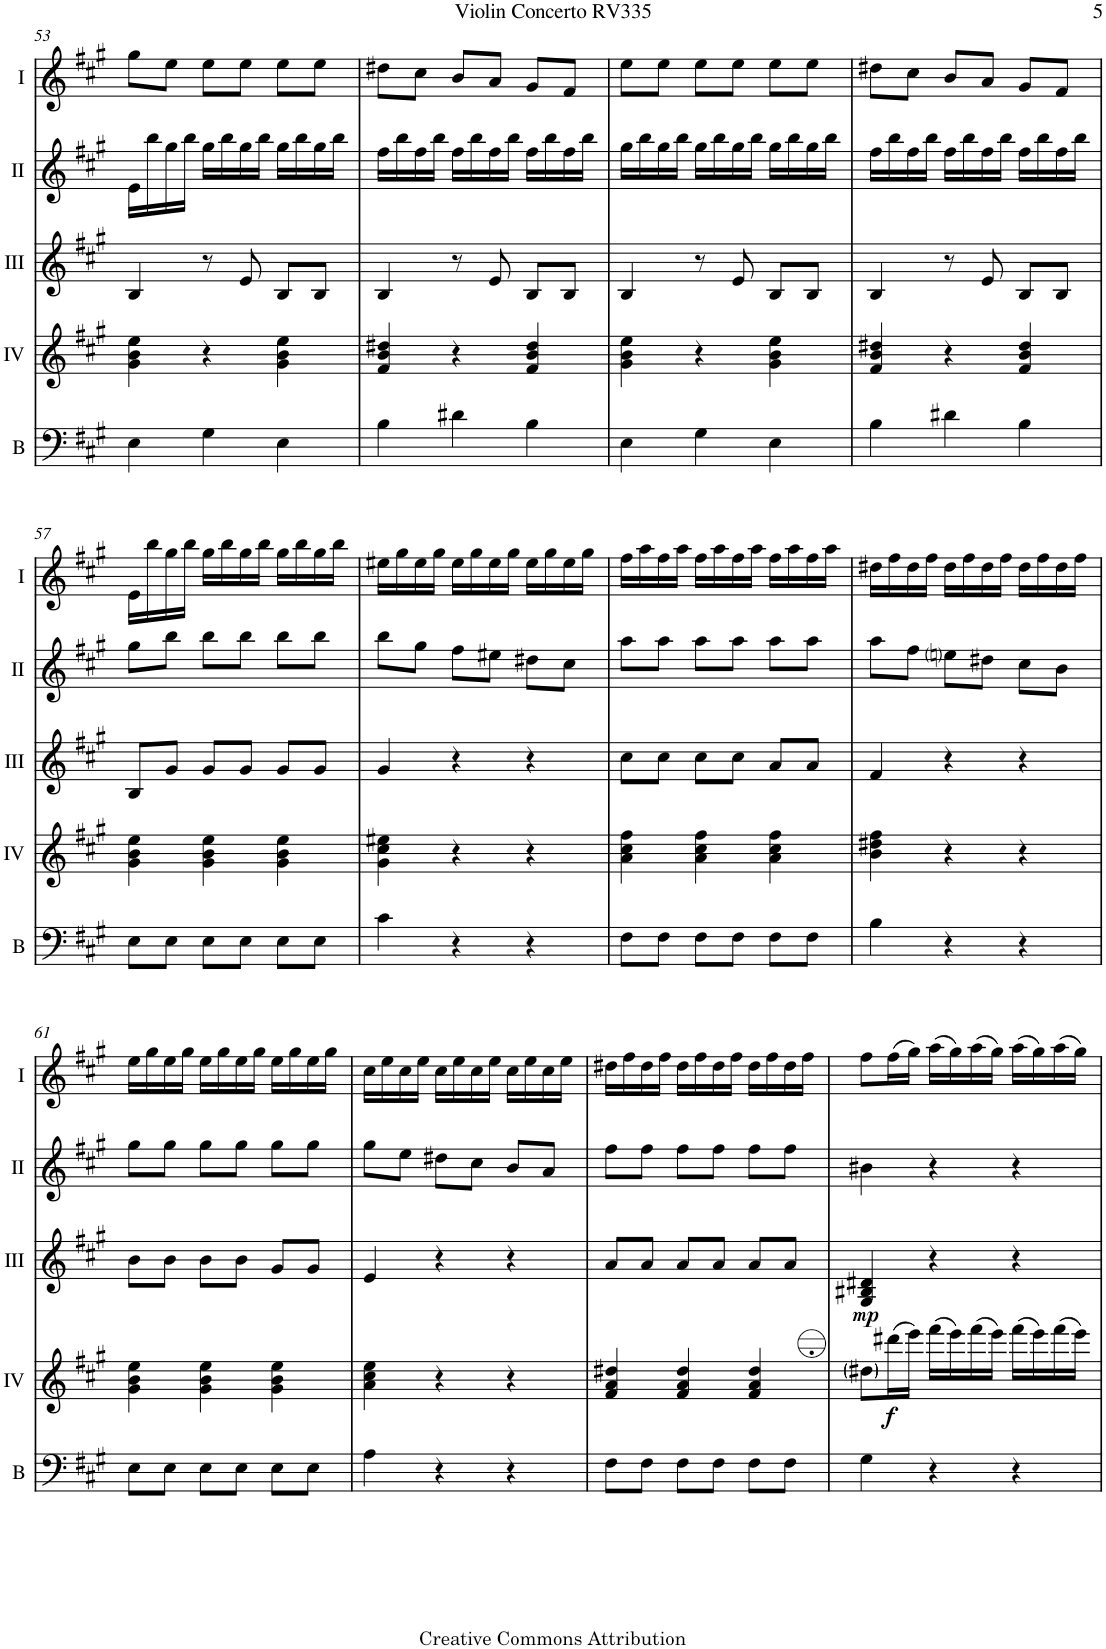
**kern	**kern	**dynam	**kern	**dynam	**kern	**kern
*part5	*part4	*part4	*part3	*part3	*part2	*part1
*staff5	*staff4	*staff4	*staff3	*staff3	*staff2	*staff1
*I"Bass	*I"Acc. 4	*	*I"Acc. 3	*	*I"Acc. 2	*I"Acc. 1
*I'B	*	*	*	*	*	*
!!LO:PB:g=z
*clefF4	*clefG2	*	*clefG2	*	*clefG2	*clefG2
*Trd7c12	*Trd7c12	*	*	*	*	*
*k[f#c#g#]	*k[f#c#g#]	*	*k[f#c#g#]	*	*k[f#c#g#]	*k[f#c#g#]
*M3/4	*M3/4	*	*M3/4	*	*M3/4	*M3/4
=53	=53	=53	=53	=53	=53	=53
4E\	4g#\ 4b\ 4ee\	.	4B/	.	16e\LL	8gg#\L
.	.	.	.	.	16bb\	.
.	.	.	.	.	16gg#\	8ee\J
.	.	.	.	.	16bb\JJ	.
4G#\	4r	.	8r	.	16gg#\LL	8ee\L
.	.	.	.	.	16bb\	.
.	.	.	8e/	.	16gg#\	8ee\J
.	.	.	.	.	16bb\JJ	.
4E\	4g#\ 4b\ 4ee\	.	8B/L	.	16gg#\LL	8ee\L
.	.	.	.	.	16bb\	.
.	.	.	8B/J	.	16gg#\	8ee\J
.	.	.	.	.	16bb\JJ	.
=54	=54	=54	=54	=54	=54	=54
4B\	4f#/ 4b/ 4dd#X/	.	4B/	.	16ff#\LL	8dd#X\L
.	.	.	.	.	16bb\	.
.	.	.	.	.	16ff#\	8cc#\J
.	.	.	.	.	16bb\JJ	.
4d#X\	4r	.	8r	.	16ff#\LL	8b/L
.	.	.	.	.	16bb\	.
.	.	.	8e/	.	16ff#\	8a/J
.	.	.	.	.	16bb\JJ	.
4B\	4f#/ 4b/ 4dd#/	.	8B/L	.	16ff#\LL	8g#/L
.	.	.	.	.	16bb\	.
.	.	.	8B/J	.	16ff#\	8f#/J
.	.	.	.	.	16bb\JJ	.
=55	=55	=55	=55	=55	=55	=55
4E\	4g#\ 4b\ 4ee\	.	4B/	.	16gg#\LL	8ee\L
.	.	.	.	.	16bb\	.
.	.	.	.	.	16gg#\	8ee\J
.	.	.	.	.	16bb\JJ	.
4G#\	4r	.	8r	.	16gg#\LL	8ee\L
.	.	.	.	.	16bb\	.
.	.	.	8e/	.	16gg#\	8ee\J
.	.	.	.	.	16bb\JJ	.
4E\	4g#\ 4b\ 4ee\	.	8B/L	.	16gg#\LL	8ee\L
.	.	.	.	.	16bb\	.
.	.	.	8B/J	.	16gg#\	8ee\J
.	.	.	.	.	16bb\JJ	.
=56	=56	=56	=56	=56	=56	=56
4B\	4f#/ 4b/ 4dd#X/	.	4B/	.	16ff#\LL	8dd#X\L
.	.	.	.	.	16bb\	.
.	.	.	.	.	16ff#\	8cc#\J
.	.	.	.	.	16bb\JJ	.
4d#X\	4r	.	8r	.	16ff#\LL	8b/L
.	.	.	.	.	16bb\	.
.	.	.	8e/	.	16ff#\	8a/J
.	.	.	.	.	16bb\JJ	.
4B\	4f#/ 4b/ 4dd#/	.	8B/L	.	16ff#\LL	8g#/L
.	.	.	.	.	16bb\	.
.	.	.	8B/J	.	16ff#\	8f#/J
.	.	.	.	.	16bb\JJ	.
!!LO:LB:g=z
=57	=57	=57	=57	=57	=57	=57
8E\L	4g#\ 4b\ 4ee\	.	8B/L	.	8gg#\L	16e\LL
.	.	.	.	.	.	16bb\
8E\J	.	.	8g#/J	.	8bb\J	16gg#\
.	.	.	.	.	.	16bb\JJ
8E\L	4g#\ 4b\ 4ee\	.	8g#/L	.	8bb\L	16gg#\LL
.	.	.	.	.	.	16bb\
8E\J	.	.	8g#/J	.	8bb\J	16gg#\
.	.	.	.	.	.	16bb\JJ
8E\L	4g#\ 4b\ 4ee\	.	8g#/L	.	8bb\L	16gg#\LL
.	.	.	.	.	.	16bb\
8E\J	.	.	8g#/J	.	8bb\J	16gg#\
.	.	.	.	.	.	16bb\JJ
=58	=58	=58	=58	=58	=58	=58
4c#\	4g#\ 4cc#\ 4ee#X\	.	4g#/	.	8bb\L	16ee#X\LL
.	.	.	.	.	.	16gg#\
.	.	.	.	.	8gg#\J	16ee#\
.	.	.	.	.	.	16gg#\JJ
4r	4r	.	4r	.	8ff#\L	16ee#\LL
.	.	.	.	.	.	16gg#\
.	.	.	.	.	8ee#X\J	16ee#\
.	.	.	.	.	.	16gg#\JJ
4r	4r	.	4r	.	8dd#X\L	16ee#\LL
.	.	.	.	.	.	16gg#\
.	.	.	.	.	8cc#\J	16ee#\
.	.	.	.	.	.	16gg#\JJ
=59	=59	=59	=59	=59	=59	=59
8F#\L	4a\ 4cc#\ 4ff#\	.	8cc#\L	.	8aa\L	16ff#\LL
.	.	.	.	.	.	16aa\
8F#\J	.	.	8cc#\J	.	8aa\J	16ff#\
.	.	.	.	.	.	16aa\JJ
8F#\L	4a\ 4cc#\ 4ff#\	.	8cc#\L	.	8aa\L	16ff#\LL
.	.	.	.	.	.	16aa\
8F#\J	.	.	8cc#\J	.	8aa\J	16ff#\
.	.	.	.	.	.	16aa\JJ
8F#\L	4a\ 4cc#\ 4ff#\	.	8a/L	.	8aa\L	16ff#\LL
.	.	.	.	.	.	16aa\
8F#\J	.	.	8a/J	.	8aa\J	16ff#\
.	.	.	.	.	.	16aa\JJ
=60	=60	=60	=60	=60	=60	=60
4B\	4b\ 4dd#X\ 4ff#\	.	4f#/	.	8aa\L	16dd#X\LL
.	.	.	.	.	.	16ff#\
.	.	.	.	.	8ff#\J	16dd#\
.	.	.	.	.	.	16ff#\JJ
4r	4r	.	4r	.	8eeni\L	16dd#\LL
.	.	.	.	.	.	16ff#\
.	.	.	.	.	8dd#X\J	16dd#\
.	.	.	.	.	.	16ff#\JJ
4r	4r	.	4r	.	8cc#\L	16dd#\LL
.	.	.	.	.	.	16ff#\
.	.	.	.	.	8b\J	16dd#\
.	.	.	.	.	.	16ff#\JJ
!!LO:LB:g=z
=61	=61	=61	=61	=61	=61	=61
8E\L	4g#\ 4b\ 4ee\	.	8b\L	.	8gg#\L	16ee\LL
.	.	.	.	.	.	16gg#\
8E\J	.	.	8b\J	.	8gg#\J	16ee\
.	.	.	.	.	.	16gg#\JJ
8E\L	4g#\ 4b\ 4ee\	.	8b\L	.	8gg#\L	16ee\LL
.	.	.	.	.	.	16gg#\
8E\J	.	.	8b\J	.	8gg#\J	16ee\
.	.	.	.	.	.	16gg#\JJ
8E\L	4g#\ 4b\ 4ee\	.	8g#/L	.	8gg#\L	16ee\LL
.	.	.	.	.	.	16gg#\
8E\J	.	.	8g#/J	.	8gg#\J	16ee\
.	.	.	.	.	.	16gg#\JJ
=62	=62	=62	=62	=62	=62	=62
4A\	4a\ 4cc#\ 4ee\	.	4e/	.	8gg#\L	16cc#\LL
.	.	.	.	.	.	16ee\
.	.	.	.	.	8ee\J	16cc#\
.	.	.	.	.	.	16ee\JJ
4r	4r	.	4r	.	8dd#X\L	16cc#\LL
.	.	.	.	.	.	16ee\
.	.	.	.	.	8cc#\J	16cc#\
.	.	.	.	.	.	16ee\JJ
4r	4r	.	4r	.	8b/L	16cc#\LL
.	.	.	.	.	.	16ee\
.	.	.	.	.	8a/J	16cc#\
.	.	.	.	.	.	16ee\JJ
=63	=63	=63	=63	=63	=63	=63
8F#\L	4f#/ 4a/ 4dd#X/	.	8a/L	.	8ff#\L	16dd#X\LL
.	.	.	.	.	.	16ff#\
8F#\J	.	.	8a/J	.	8ff#\J	16dd#\
.	.	.	.	.	.	16ff#\JJ
8F#\L	4f#/ 4a/ 4dd#/	.	8a/L	.	8ff#\L	16dd#\LL
.	.	.	.	.	.	16ff#\
8F#\J	.	.	8a/J	.	8ff#\J	16dd#\
.	.	.	.	.	.	16ff#\JJ
8F#\L	4f#/ 4a/ 4dd#/	.	8a/L	.	8ff#\L	16dd#\LL
.	.	.	.	.	.	16ff#\
8F#\J	.	.	8a/J	.	8ff#\J	16dd#\
.	.	.	.	.	.	16ff#\JJ
=64	=64	=64	=64	=64	=64	=64
!	!	!	!	!LO:DY:b	!	!
4G#\	8dd#X\L	.	4G#/ 4B#X/ 4d#X/	mp	4b#X\	8ff#\L
!	!	!LO:DY:b	!	!	!	!
.	(16ddd#X\L	f	.	.	.	(16ff#\L
.	16eee\JJ)	.	.	.	.	16gg#\JJ)
4r	(16fff#\LL	.	4r	.	4r	(16aa\LL
.	16eee\)	.	.	.	.	16gg#\)
.	(16fff#\	.	.	.	.	(16aa\
.	16eee\JJ)	.	.	.	.	16gg#\JJ)
4r	(16fff#\LL	.	4r	.	4r	(16aa\LL
.	16eee\)	.	.	.	.	16gg#\)
.	(16fff#\	.	.	.	.	(16aa\
.	16eee\JJ)	.	.	.	.	16gg#\JJ)
=	=	=	=	=	=	=
*-	*-	*-	*-	*-	*-	*-
